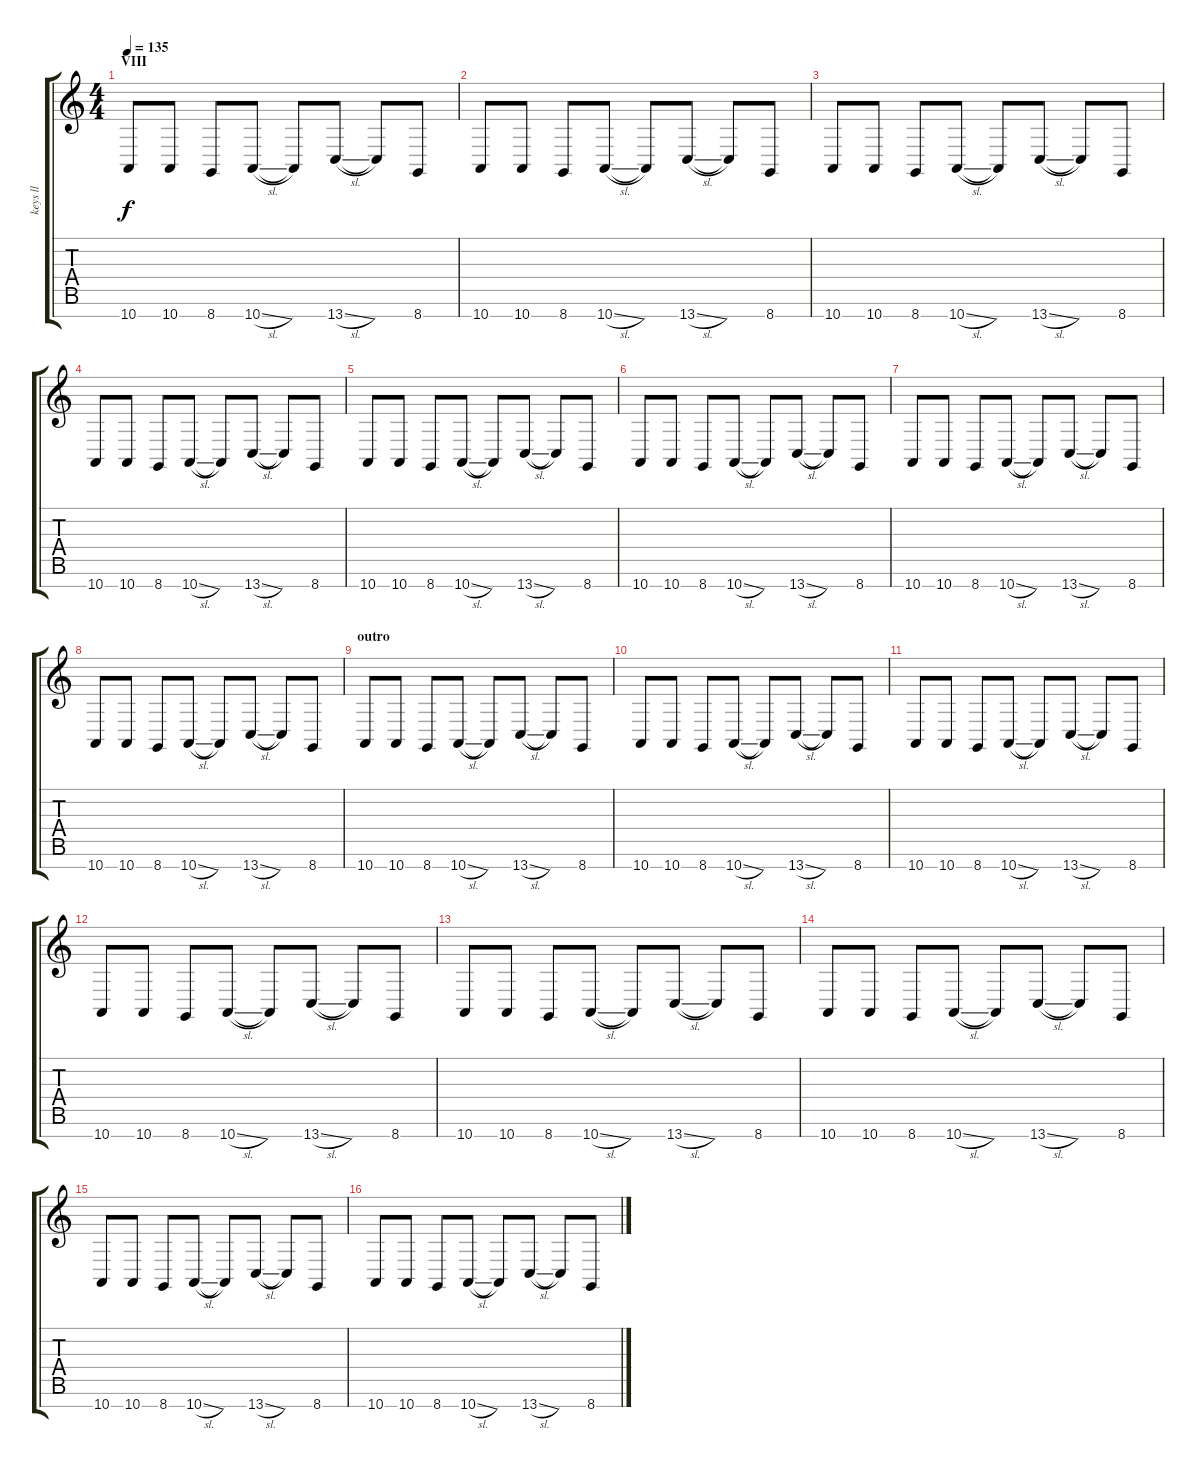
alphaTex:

\track ("keys ll" "keys ll") {instrument pad2warm}
\staff {score tabs}
\tuning (E4 B3 G3 D3 A2 E2 B1) {hide}
\ts (4 4)
\section ("" "VIII")
\tempo 135
\clef g2
\ks c
10.7.8{dy f volume 16 balance 8} 10.7.8 8.7.8 10.7{sl}.8{balance 0} 10.7{t}.8 13.7{sl}.8{balance 8} 13.7{t}.8 8.7.8{balance 16} |
10.7.8{balance 8} 10.7.8 8.7.8 10.7{sl}.8{balance 0} 10.7{t}.8 13.7{sl}.8{balance 8} 13.7{t}.8 8.7.8{balance 16} |
10.7.8{volume 16 balance 8} 10.7.8 8.7.8 10.7{sl}.8{balance 0} 10.7{t}.8 13.7{sl}.8{balance 8} 13.7{t}.8 8.7.8{balance 16} |
10.7.8{balance 8} 10.7.8 8.7.8 10.7{sl}.8{balance 0} 10.7{t}.8 13.7{sl}.8{balance 8} 13.7{t}.8 8.7.8{balance 16} |
10.7.8{volume 16 balance 8} 10.7.8 8.7.8 10.7{sl}.8{balance 0} 10.7{t}.8 13.7{sl}.8{balance 8} 13.7{t}.8 8.7.8{balance 16} |
10.7.8{balance 8} 10.7.8 8.7.8 10.7{sl}.8{balance 0} 10.7{t}.8 13.7{sl}.8{balance 8} 13.7{t}.8 8.7.8{balance 16} |
10.7.8{volume 16 balance 8} 10.7.8 8.7.8 10.7{sl}.8{balance 0} 10.7{t}.8 13.7{sl}.8{balance 8} 13.7{t}.8 8.7.8{balance 16} |
10.7.8{balance 8} 10.7.8 8.7.8 10.7{sl}.8{balance 0} 10.7{t}.8 13.7{sl}.8{balance 8} 13.7{t}.8 8.7.8{balance 16} |
\section ("" "outro")
10.7.8{volume 16 balance 8} 10.7.8 8.7.8 10.7{sl}.8{balance 0} 10.7{t}.8 13.7{sl}.8{balance 8} 13.7{t}.8 8.7.8{balance 16} |
10.7.8{balance 8} 10.7.8 8.7.8 10.7{sl}.8{balance 0} 10.7{t}.8 13.7{sl}.8{balance 8} 13.7{t}.8 8.7.8{balance 16} |
10.7.8{volume 16 balance 8} 10.7.8 8.7.8 10.7{sl}.8{balance 0} 10.7{t}.8 13.7{sl}.8{balance 8} 13.7{t}.8 8.7.8{balance 16} |
10.7.8{balance 8} 10.7.8 8.7.8 10.7{sl}.8{balance 0} 10.7{t}.8 13.7{sl}.8{balance 8} 13.7{t}.8 8.7.8{balance 16} |
10.7.8{volume 16 balance 8} 10.7.8 8.7.8 10.7{sl}.8{balance 0} 10.7{t}.8 13.7{sl}.8{balance 8} 13.7{t}.8 8.7.8{balance 16} |
10.7.8{balance 8} 10.7.8 8.7.8 10.7{sl}.8{balance 0} 10.7{t}.8 13.7{sl}.8{balance 8} 13.7{t}.8 8.7.8{balance 16} |
10.7.8{volume 16 balance 8} 10.7.8 8.7.8 10.7{sl}.8{balance 0} 10.7{t}.8 13.7{sl}.8{balance 8} 13.7{t}.8 8.7.8{balance 16} |
10.7.8{balance 8} 10.7.8 8.7.8 10.7{sl}.8{balance 0} 10.7{t}.8 13.7{sl}.8{balance 8} 13.7{t}.8 8.7.8{balance 16}
